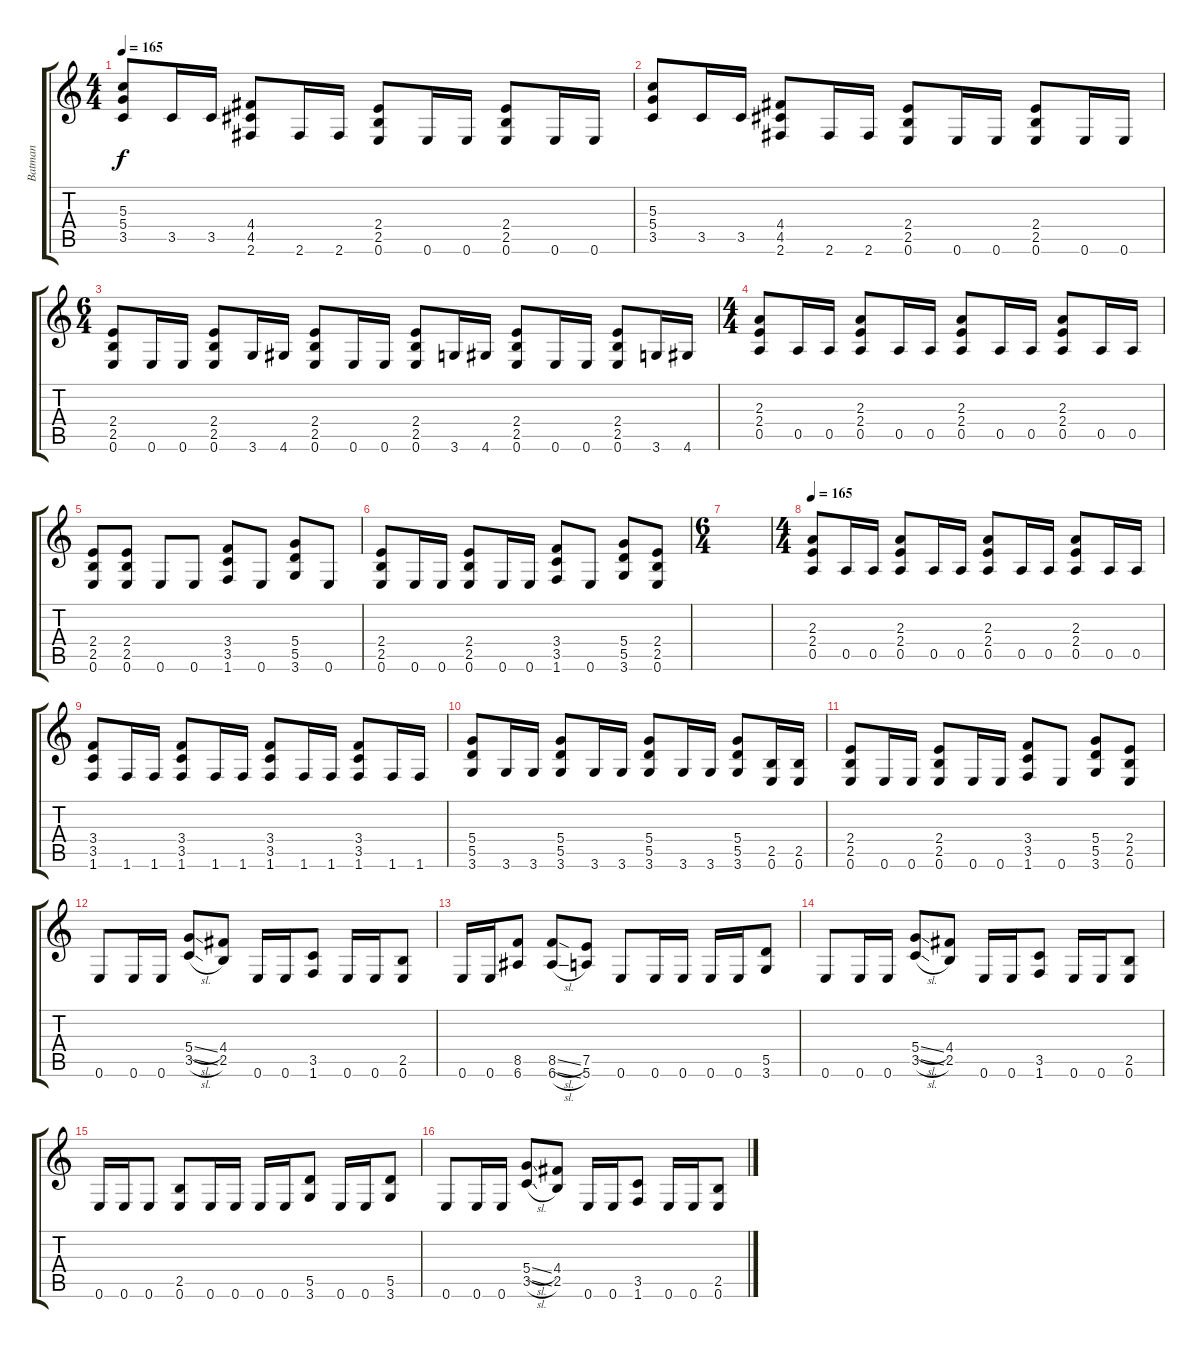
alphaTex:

\track ("Batman" "Batman") {instrument distortionguitar}
\staff {score tabs}
\tuning (E4 B3 G3 D3 A2 E2) {hide}
\ts (4 4)
\tempo 165
\clef g2
\ks c
(5.3 5.4 3.5).8{dy f} 3.5.16 3.5.16 (4.4 4.5 2.6).8 2.6.16 2.6.16 (2.4 2.5 0.6).8 0.6.16 0.6.16 (2.4 2.5 0.6).8 0.6.16 0.6.16 |
(5.3 5.4 3.5).8 3.5.16 3.5.16 (4.4 4.5 2.6).8 2.6.16 2.6.16 (2.4 2.5 0.6).8 0.6.16 0.6.16 (2.4 2.5 0.6).8 0.6.16 0.6.16 |
\ts (6 4)
(2.4 2.5 0.6).8 0.6.16 0.6.16 (2.4 2.5 0.6).8 3.6.16 4.6.16 (2.4 2.5 0.6).8 0.6.16 0.6.16 (2.4 2.5 0.6).8 3.6.16 4.6.16 (2.4 2.5 0.6).8 0.6.16 0.6.16 (2.4 2.5 0.6).8 3.6.16 4.6.16 |
\ts (4 4)
(2.3 2.4 0.5).8 0.5.16 0.5.16 (2.3 2.4 0.5).8 0.5.16 0.5.16 (2.3 2.4 0.5).8 0.5.16 0.5.16 (2.3 2.4 0.5).8 0.5.16 0.5.16 |
(2.4 2.5 0.6).8 (2.4 2.5 0.6).8 0.6.8 0.6.8 (3.4 3.5 1.6).8 0.6.8 (5.4 5.5 3.6).8 0.6.8 |
(2.4 2.5 0.6).8 0.6.16 0.6.16 (2.4 2.5 0.6).8 0.6.16 0.6.16 (3.4 3.5 1.6).8 0.6.8 (5.4 5.5 3.6).8 (2.4 2.5 0.6).8 |
\ts (6 4)
|
\ts (4 4)
\tempo 165
(2.3 2.4 0.5).8 0.5.16 0.5.16 (2.3 2.4 0.5).8 0.5.16 0.5.16 (2.3 2.4 0.5).8 0.5.16 0.5.16 (2.3 2.4 0.5).8 0.5.16 0.5.16 |
(3.4 3.5 1.6).8 1.6.16 1.6.16 (3.4 3.5 1.6).8 1.6.16 1.6.16 (3.4 3.5 1.6).8 1.6.16 1.6.16 (3.4 3.5 1.6).8 1.6.16 1.6.16 |
(5.4 5.5 3.6).8 3.6.16 3.6.16 (5.4 5.5 3.6).8 3.6.16 3.6.16 (5.4 5.5 3.6).8 3.6.16 3.6.16 (5.4 5.5 3.6).8 (2.5 0.6).16 (2.5 0.6).16 |
(2.4 2.5 0.6).8 0.6.16 0.6.16 (2.4 2.5 0.6).8 0.6.16 0.6.16 (3.4 3.5 1.6).8 0.6.8 (5.4 5.5 3.6).8 (2.4 2.5 0.6).8 |
0.6.8 0.6.16 0.6.16 (5.4{sl} 3.5{sl}).8 (4.4 2.5).8 0.6.16 0.6.16 (3.5 1.6).8 0.6.16 0.6.16 (2.5 0.6).8 |
0.6.16 0.6.16 (8.5 6.6).8 (8.5{sl} 6.6{sl}).8 (7.5 5.6).8 0.6.8 0.6.16 0.6.16 0.6.16 0.6.16 (5.5 3.6).8 |
0.6.8 0.6.16 0.6.16 (5.4{sl} 3.5{sl}).8 (4.4 2.5).8 0.6.16 0.6.16 (3.5 1.6).8 0.6.16 0.6.16 (2.5 0.6).8 |
0.6.16 0.6.16 0.6.8 (2.5 0.6).8 0.6.16 0.6.16 0.6.16 0.6.16 (5.5 3.6).8 0.6.16 0.6.16 (5.5 3.6).8 |
0.6.8 0.6.16 0.6.16 (5.4{sl} 3.5{sl}).8 (4.4 2.5).8 0.6.16 0.6.16 (3.5 1.6).8 0.6.16 0.6.16 (2.5 0.6).8
